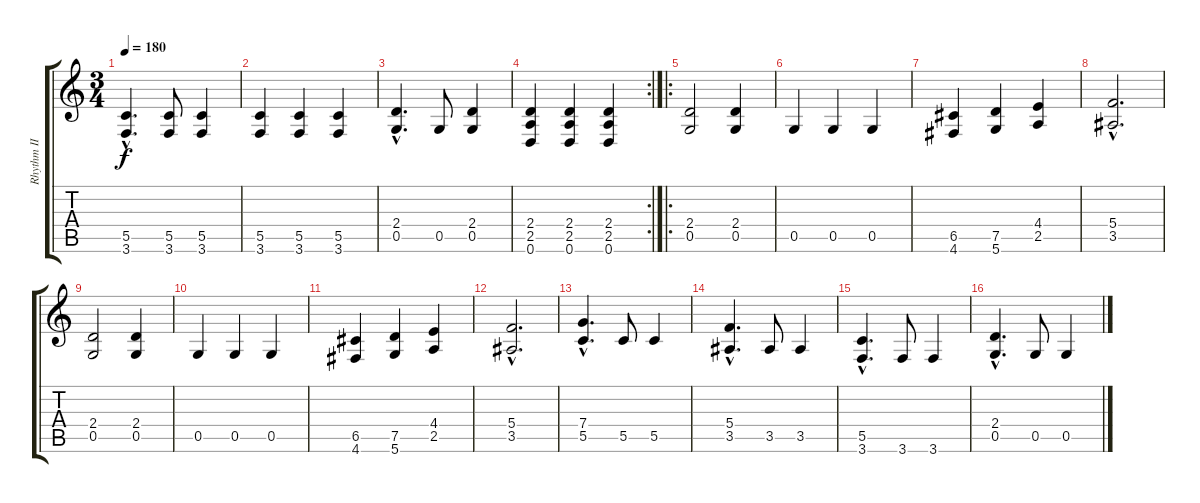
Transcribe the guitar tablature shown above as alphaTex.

\track ("Rhythm II" "Rhythm II") {instrument distortionguitar}
\staff {score tabs}
\tuning (D4 A3 F3 C3 G2 D2) {hide}
\ts (3 4)
\tempo 180
\clef g2
\ks c
(5.5{hac} 3.6{hac}).4{d dy f} (5.5 3.6).8 (5.5 3.6).4 |
(5.5 3.6).4 (5.5 3.6).4 (5.5 3.6).4 |
(2.4{hac} 0.5{hac}).4{d} 0.5.8 (2.4 0.5).4 |
\rc 2
(2.4 2.5 0.6).4 (2.4 2.5 0.6).4 (2.4 2.5 0.6).4 |
\ro
(2.4 0.5).2 (2.4 0.5).4 |
0.5.4 0.5.4 0.5.4 |
(6.5 4.6).4 (7.5 5.6).4 (4.4 2.5).4 |
(5.4{hac} 3.5{hac}).2{d} |
(2.4 0.5).2 (2.4 0.5).4 |
0.5.4 0.5.4 0.5.4 |
(6.5 4.6).4 (7.5 5.6).4 (4.4 2.5).4 |
(5.4{hac} 3.5{hac}).2{d} |
(7.4{hac} 5.5{hac}).4{d} 5.5.8 5.5.4 |
(5.4{hac} 3.5{hac}).4{d} 3.5.8 3.5.4 |
(5.5{hac} 3.6{hac}).4{d} 3.6.8 3.6.4 |
(2.4{hac} 0.5{hac}).4{d} 0.5.8 0.5.4
